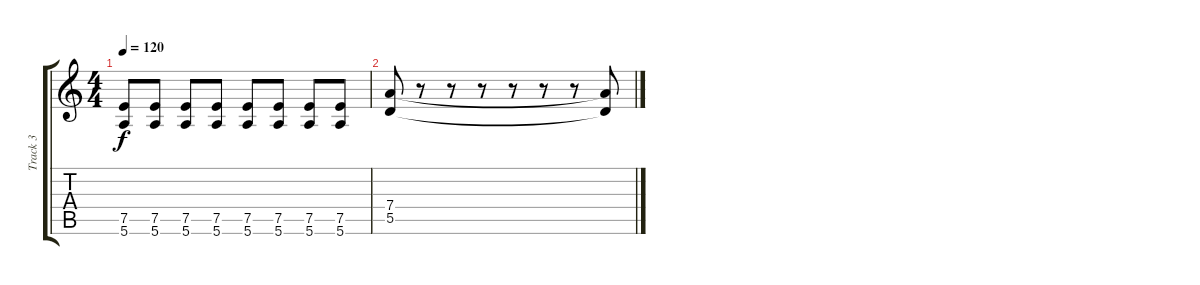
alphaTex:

\track ("Track 3" "Track 3") {instrument overdrivenguitar}
\staff {score tabs}
\tuning (E4 B3 G3 D3 A2 E2) {hide}
\ts (4 4)
\tempo 120
\clef g2
\ks c
(7.5 5.6).8{dy f} (7.5 5.6).8 (7.5 5.6).8 (7.5 5.6).8 (7.5 5.6).8 (7.5 5.6).8 (7.5 5.6).8 (7.5 5.6).8 |
(7.4 5.5).8 r.8 r.8 r.8 r.8 r.8 r.8 (7.4{t} 5.5{t}).8
